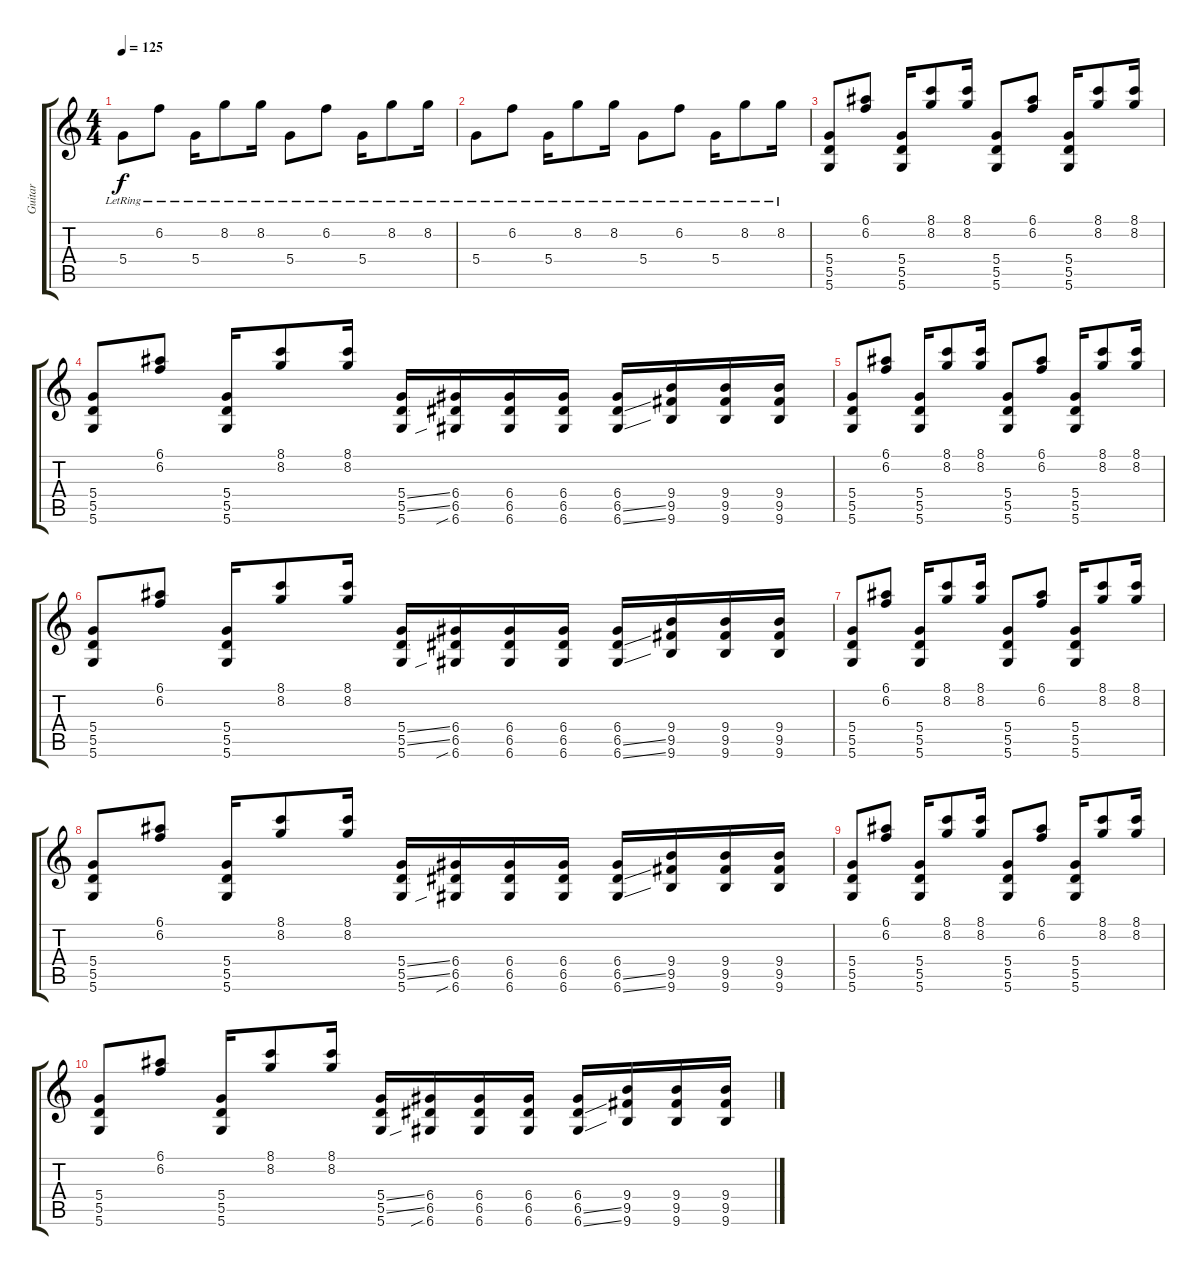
\track ("Guitar" "Guitar") {instrument overdrivenguitar}
\staff {score tabs}
\tuning (E4 B3 G3 D3 A2 D2) {hide}
\ts (4 4)
\tempo 125
\clef g2
\ks c
5.4{lr}.8{dy f} 6.2{lr}.8 5.4{lr}.16 8.2{lr}.8 8.2{lr}.16 5.4{lr}.8 6.2{lr}.8 5.4{lr}.16 8.2{lr}.8 8.2{lr}.16 |
5.4{lr}.8 6.2{lr}.8 5.4{lr}.16 8.2{lr}.8 8.2{lr}.16 5.4{lr}.8 6.2{lr}.8 5.4{lr}.16 8.2{lr}.8 8.2{lr}.16 |
(5.4 5.5 5.6).8 (6.1 6.2).8 (5.4 5.5 5.6).16 (8.1 8.2).8 (8.1 8.2).16 (5.4 5.5 5.6).8 (6.1 6.2).8 (5.4 5.5 5.6).16 (8.1 8.2).8 (8.1 8.2).16 |
(5.4 5.5 5.6).8 (6.1 6.2).8 (5.4 5.5 5.6).16 (8.1 8.2).8 (8.1 8.2).16 (5.4{ss} 5.5{ss} 5.6).16 (6.4 6.5 6.6{sib}).16 (6.4 6.5 6.6).16 (6.4 6.5 6.6).16 (6.4 6.5{ss} 6.6{ss}).16 (9.4 9.5 9.6).16 (9.4 9.5 9.6).16 (9.4 9.5 9.6).16 |
(5.4 5.5 5.6).8 (6.1 6.2).8 (5.4 5.5 5.6).16 (8.1 8.2).8 (8.1 8.2).16 (5.4 5.5 5.6).8 (6.1 6.2).8 (5.4 5.5 5.6).16 (8.1 8.2).8 (8.1 8.2).16 |
(5.4 5.5 5.6).8 (6.1 6.2).8 (5.4 5.5 5.6).16 (8.1 8.2).8 (8.1 8.2).16 (5.4{ss} 5.5{ss} 5.6).16 (6.4 6.5 6.6{sib}).16 (6.4 6.5 6.6).16 (6.4 6.5 6.6).16 (6.4 6.5{ss} 6.6{ss}).16 (9.4 9.5 9.6).16 (9.4 9.5 9.6).16 (9.4 9.5 9.6).16 |
(5.4 5.5 5.6).8 (6.1 6.2).8 (5.4 5.5 5.6).16 (8.1 8.2).8 (8.1 8.2).16 (5.4 5.5 5.6).8 (6.1 6.2).8 (5.4 5.5 5.6).16 (8.1 8.2).8 (8.1 8.2).16 |
(5.4 5.5 5.6).8 (6.1 6.2).8 (5.4 5.5 5.6).16 (8.1 8.2).8 (8.1 8.2).16 (5.4{ss} 5.5{ss} 5.6).16 (6.4 6.5 6.6{sib}).16 (6.4 6.5 6.6).16 (6.4 6.5 6.6).16 (6.4 6.5{ss} 6.6{ss}).16 (9.4 9.5 9.6).16 (9.4 9.5 9.6).16 (9.4 9.5 9.6).16 |
(5.4 5.5 5.6).8 (6.1 6.2).8 (5.4 5.5 5.6).16 (8.1 8.2).8 (8.1 8.2).16 (5.4 5.5 5.6).8 (6.1 6.2).8 (5.4 5.5 5.6).16 (8.1 8.2).8 (8.1 8.2).16 |
(5.4 5.5 5.6).8 (6.1 6.2).8 (5.4 5.5 5.6).16 (8.1 8.2).8 (8.1 8.2).16 (5.4{ss} 5.5{ss} 5.6).16 (6.4 6.5 6.6{sib}).16 (6.4 6.5 6.6).16 (6.4 6.5 6.6).16 (6.4 6.5{ss} 6.6{ss}).16 (9.4 9.5 9.6).16 (9.4 9.5 9.6).16 (9.4 9.5 9.6).16
